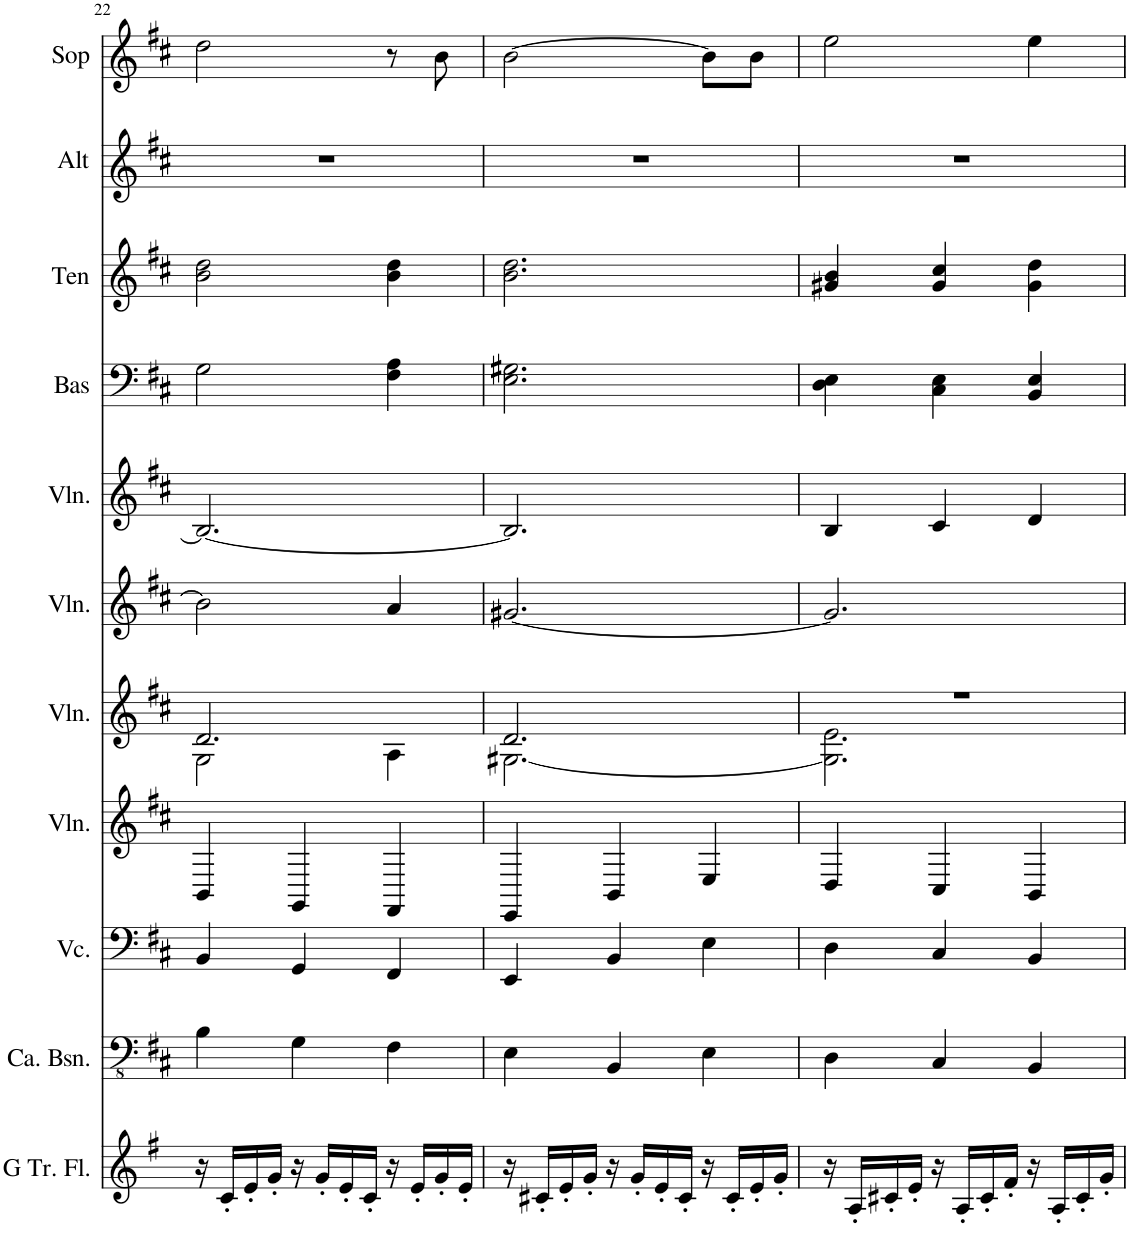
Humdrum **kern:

**kern	**kern	**kern	**kern	**kern	**kern	**kern	**kern	**kern	**kern	**kern
*part11	*part10	*part9	*part8	*part7	*part6	*part5	*part4	*part3	*part2	*part1
*staff11	*staff10	*staff9	*staff8	*staff7	*staff6	*staff5	*staff4	*staff3	*staff2	*staff1
*I"Sopraan-fluit in G, Organ rh	*I"Contrabassen, Double Bass	*I"Cello, Cello II	*I"Violen, Cello I	*I"Violen, Viola II	*I"Violen, Viola I	*I"Violen, Violin	*I"Bas	*I"Tenor	*I"Alt	*I"Sopraan
*	*I'Ca. Bsn.	*	*I'Vln.	*I'Vln.	*I'Vln.	*I'Vln.	*I'Bas	*I'Ten	*I'Alt	*I'Sop
!!LO:PB:g=z
*clefG2	*clefFv4	*clefF4	*clefG2	*clefG2	*clefG2	*clefG2	*clefF4	*clefG2	*clefG2	*clefG2
*Trd-4c-7	*	*	*	*	*	*	*	*Trd1c2	*Trd1c2	*
*k[f#]	*k[f#c#]	*k[f#c#]	*k[f#c#]	*k[f#c#]	*k[f#c#]	*k[f#c#]	*k[f#c#]	*k[f#c#]	*k[f#c#]	*k[f#c#]
*M3/4	*M3/4	*M3/4	*M3/4	*M3/4	*M3/4	*M3/4	*M3/4	*M3/4	*M3/4	*M3/4
=22	=22	=22	=22	=22	=22	=22	=22	=22	=22	=22
*	*	*	*	*^	*	*	*	*	*	*
16r	4BB\	4BB/	4BB/	2.d/	2G\	2b\]	2.B/_	2G\	2b\ 2dd\	2.r	2dd\
16c'/LL	.	.	.	.	.	.	.	.	.	.	.
16e'/	.	.	.	.	.	.	.	.	.	.	.
16g'/JJ	.	.	.	.	.	.	.	.	.	.	.
16r	4GG\	4GG/	4GG/	.	.	.	.	.	.	.	.
16g'/LL	.	.	.	.	.	.	.	.	.	.	.
16e'/	.	.	.	.	.	.	.	.	.	.	.
16c'/JJ	.	.	.	.	.	.	.	.	.	.	.
16r	4FF#\	4FF#/	4FF#/	.	4A\	4a/	.	4F#\ 4A\	4b\ 4dd\	.	8r
16e'/LL	.	.	.	.	.	.	.	.	.	.	.
16g'/	.	.	.	.	.	.	.	.	.	.	8b\
16e'/JJ	.	.	.	.	.	.	.	.	.	.	.
=23	=23	=23	=23	=23	=23	=23	=23	=23	=23	=23	=23
16r	4EE\	4EE/	4EE/	2.d/	[2.G#X\	[2.g#X/	2.B/]	2.E\ 2.G#X\	2.b\ 2.dd\	2.r	[2b\
16c#X'/LL	.	.	.	.	.	.	.	.	.	.	.
16e'/	.	.	.	.	.	.	.	.	.	.	.
16g'/JJ	.	.	.	.	.	.	.	.	.	.	.
16r	4BBB/	4BB/	4BB/	.	.	.	.	.	.	.	.
16g'/LL	.	.	.	.	.	.	.	.	.	.	.
16e'/	.	.	.	.	.	.	.	.	.	.	.
16c#'/JJ	.	.	.	.	.	.	.	.	.	.	.
16r	4EE\	4E\	4E/	.	.	.	.	.	.	.	8b\L]
16c#'/LL	.	.	.	.	.	.	.	.	.	.	.
16e'/	.	.	.	.	.	.	.	.	.	.	8b\J
16g'/JJ	.	.	.	.	.	.	.	.	.	.	.
=24	=24	=24	=24	=24	=24	=24	=24	=24	=24	=24	=24
16r	4DD\	4D\	4D/	2.r	2.G#\] 2.e\	2.g#/]	4B/	4D\ 4E\	4g#X/ 4b/	2.r	2ee\
16A'/LL	.	.	.	.	.	.	.	.	.	.	.
16c#X'/	.	.	.	.	.	.	.	.	.	.	.
16e'/JJ	.	.	.	.	.	.	.	.	.	.	.
16r	4CC#/	4C#/	4C#/	.	.	.	4c#/	4C#\ 4E\	4g#/ 4cc#/	.	.
16A'/LL	.	.	.	.	.	.	.	.	.	.	.
16c#'/	.	.	.	.	.	.	.	.	.	.	.
16f#'/JJ	.	.	.	.	.	.	.	.	.	.	.
16r	4BBB/	4BB/	4BB/	.	.	.	4d/	4BB/ 4E/	4g#\ 4dd\	.	4ee\
16A'/LL	.	.	.	.	.	.	.	.	.	.	.
16c#'/	.	.	.	.	.	.	.	.	.	.	.
16g'/JJ	.	.	.	.	.	.	.	.	.	.	.
*	*	*	*	*v	*v	*	*	*	*	*	*
=	=	=	=	=	=	=	=	=	=	=
*-	*-	*-	*-	*-	*-	*-	*-	*-	*-	*-
